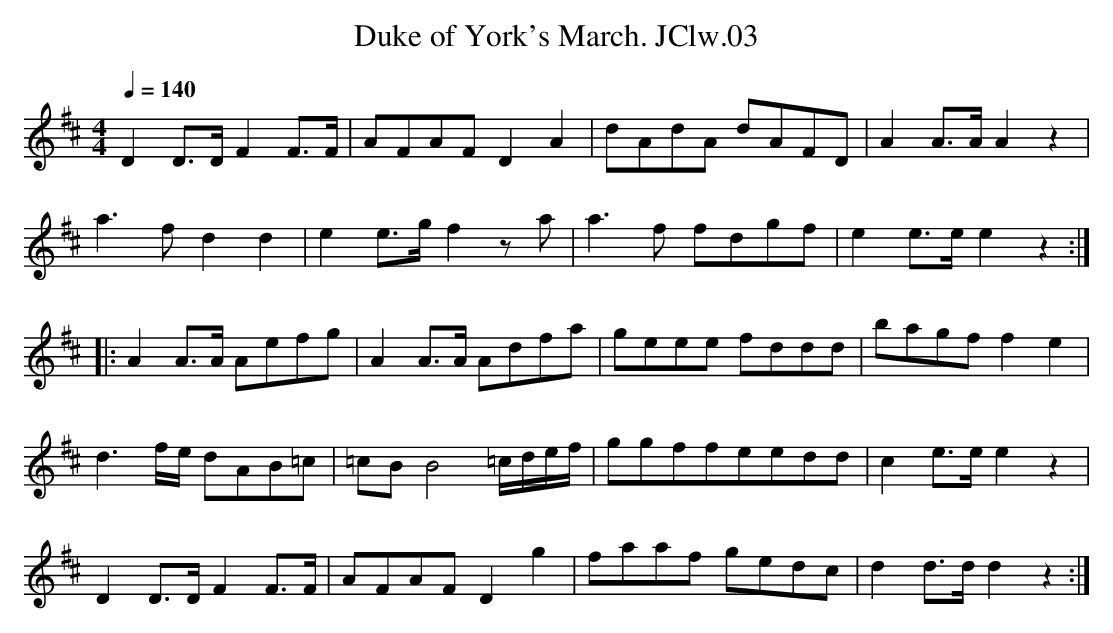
X:1
T:Duke of York's March. JClw.03
M:4/4
L:1/8
Q:1/4=140
K:D
D2D>DF2F>F|AFAFD2A2|dAdA dAFD|A2A>AA2z2|
a3fd2d2|e2e>gf2za|a3f fdgf|e2e>ee2z2:|
|:A2A>A Aefg|A2A>A Adfa|geee fddd|bagf f2e2|
d3 f/2e/2 dAB=c|=cB B4 =c/2d/2e/2f/2|\
ggffeedd|c2e>ee2z2|
D2D>DF2F>F|AFAFD2g2|faaf gedc|d2d>dd2z2:|
